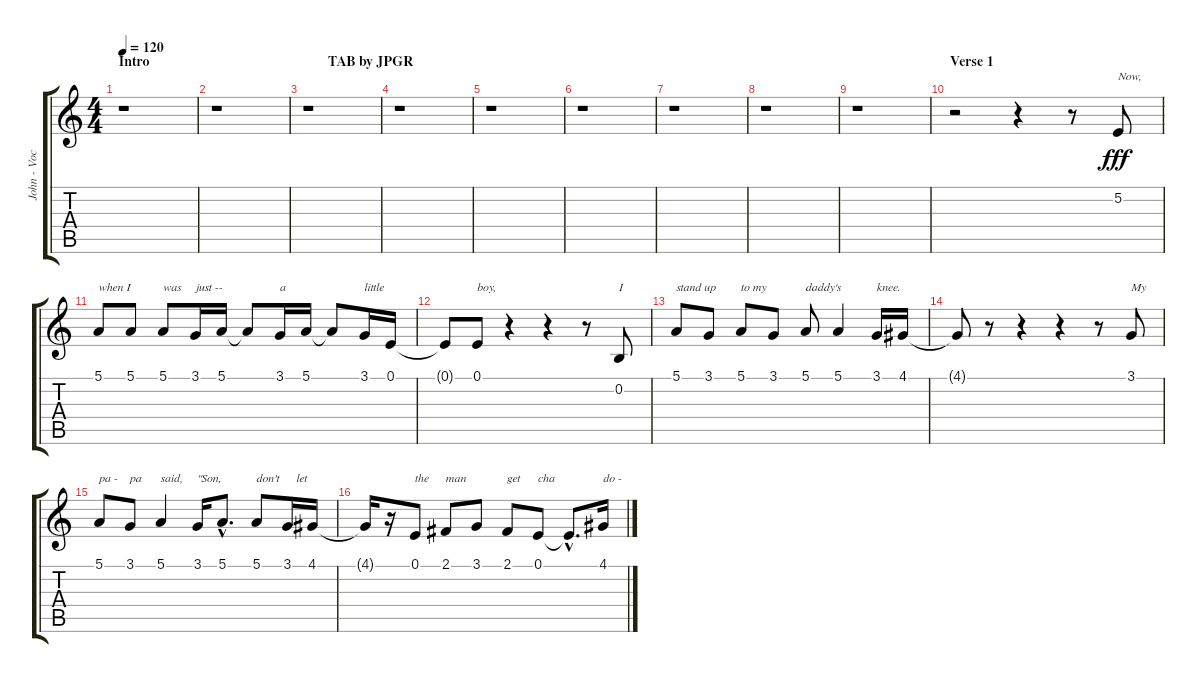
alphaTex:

\track ("John - Vocals" "John - Voc") {instrument altosax}
\staff {score tabs}
\tuning (E4 B3 G3 D3 A2 E2) {hide}
\ts (4 4)
\section ("" "Intro                                                   TAB by JPGR")
\tempo 120
\clef g2
\ks c
r.1{dy fff instrument altosax} |
r.1 |
r.1 |
r.1 |
r.1 |
r.1 |
r.1 |
r.1 |
r.1 |
\section ("" "Verse 1")
r.2 r.4 r.8 5.2.8{txt "Now,"} |
5.1.8{txt "when I"} 5.1.8 5.1.8{txt "was"} 3.1.16{txt "just --"} 5.1.16 5.1{t}.8 3.1.16{txt "a "} 5.1.16 5.1{t}.8 3.1.16{txt "little"} 0.1.16 |
0.1{t}.8 0.1.8{txt "boy,"} r.4 r.4 r.8 0.2.8{txt "I"} |
5.1.8{txt "stand up"} 3.1.8 5.1.8{txt "to my"} 3.1.8 5.1.8{txt "daddy's"} 5.1.4 3.1.16{txt "knee."} 4.1.16 |
4.1{t}.8 r.8 r.4 r.4 r.8 3.1.8{txt "My"} |
5.1.8{txt "pa -"} 3.1.8{txt "pa"} 5.1.4{txt "said,"} 3.1.16{txt "\"Son,"} 5.1{hac}.8{d} 5.1.8{txt "don't"} 3.1.16{txt "   let"} 4.1.16 |
4.1{t}.16 r.16 0.1.8{txt "the"} 2.1.8{txt "man"} 3.1.8 2.1.8{txt "get"} 0.1.8{txt "cha"} 0.1{hac t}.8{d} 4.1.16{txt "do -"}
